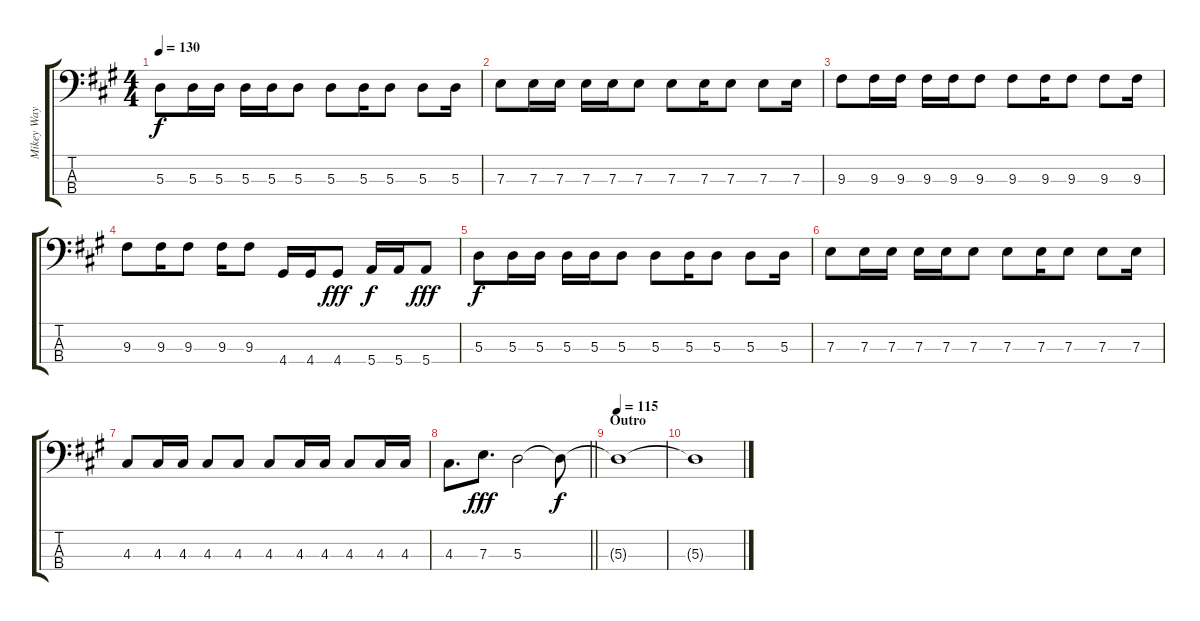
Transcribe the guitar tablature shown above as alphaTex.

\track ("Mikey Way" "Mikey Way") {instrument electricbasspick}
\staff {score tabs}
\tuning (G2 D2 A1 E1) {hide}
\ts (4 4)
\tempo 130
\clef f4
\ks a
5.3.8{dy f} 5.3.16 5.3.16 5.3.16 5.3.16 5.3.8 5.3.8 5.3.16 5.3.8 5.3.8 5.3.16 |
7.3.8 7.3.16 7.3.16 7.3.16 7.3.16 7.3.8 7.3.8 7.3.16 7.3.8 7.3.8 7.3.16 |
9.3.8 9.3.16 9.3.16 9.3.16 9.3.16 9.3.8 9.3.8 9.3.16 9.3.8 9.3.8 9.3.16 |
9.3.8 9.3.16 9.3.8 9.3.16 9.3.8 4.4.16 4.4.16 4.4.8{dy fff} 5.4.16{dy f} 5.4.16 5.4.8{dy fff} |
5.3.8{dy f} 5.3.16 5.3.16 5.3.16 5.3.16 5.3.8 5.3.8 5.3.16 5.3.8 5.3.8 5.3.16 |
7.3.8 7.3.16 7.3.16 7.3.16 7.3.16 7.3.8 7.3.8 7.3.16 7.3.8 7.3.8 7.3.16 |
4.3.8 4.3.16 4.3.16 4.3.8 4.3.8 4.3.8 4.3.16 4.3.16 4.3.8 4.3.16 4.3.16 |
\barLineRight lightlight
4.3.8{d} 7.3.8{d dy fff} 5.3.2{volume 0} 5.3{t}.8{dy f} |
\section ("" "Outro")
\tempo 115
5.3{t}.1 |
5.3{t}.1
